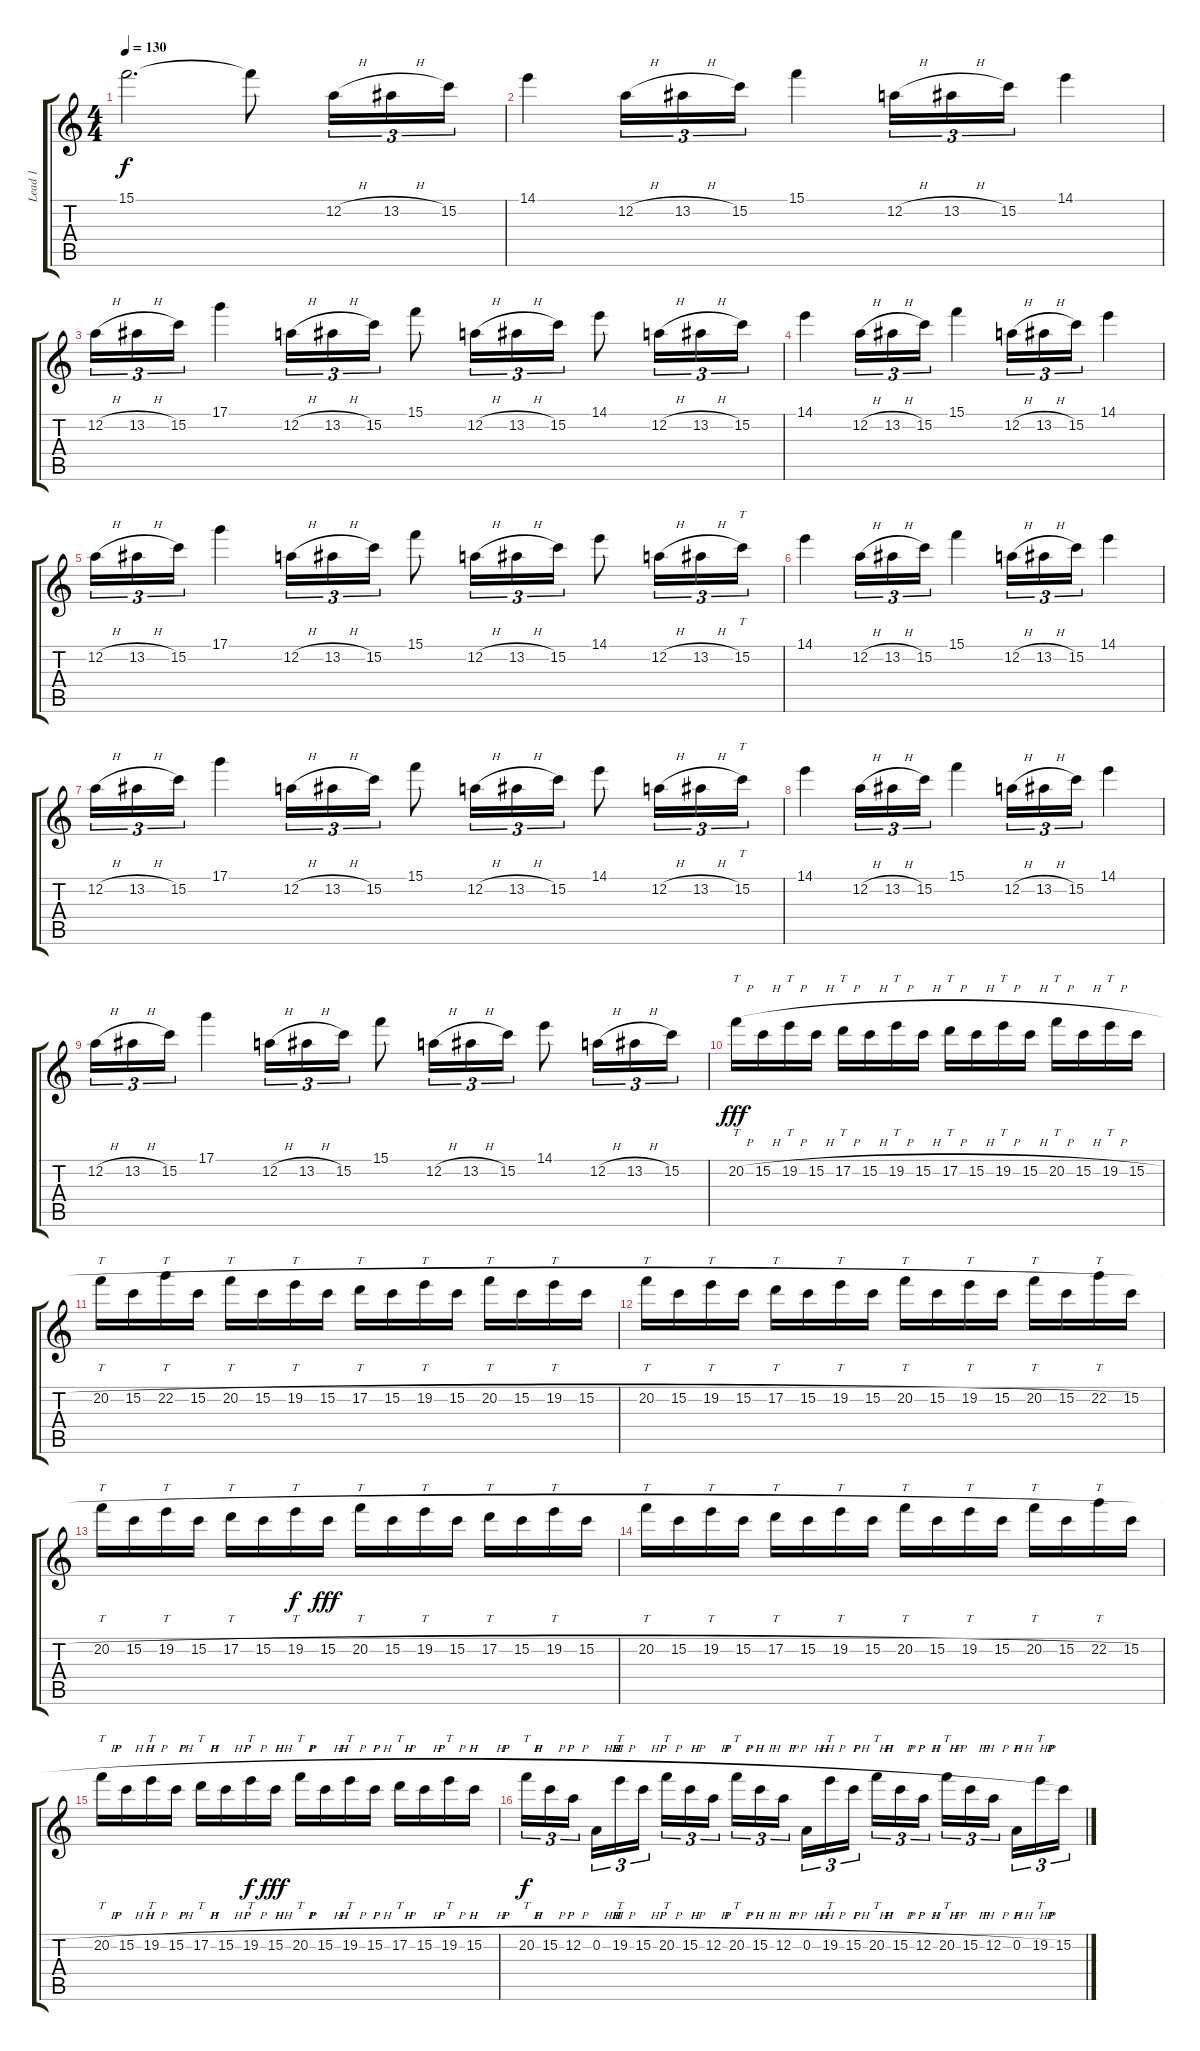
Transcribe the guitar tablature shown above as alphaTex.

\track ("Lead 1" "Lead 1") {instrument distortionguitar}
\staff {score tabs}
\tuning (D4 A3 F3 C3 G2 D2) {hide}
\ts (4 4)
\tempo 130
\clef g2
\ks c
15.1.2{d dy f} 15.1{t}.8 12.2{h}.16{tu (3 2)} 13.2{h}.16{tu (3 2)} 15.2.16{tu (3 2)} |
14.1.4 12.2{h}.16{tu (3 2)} 13.2{h}.16{tu (3 2)} 15.2.16{tu (3 2)} 15.1.4 12.2{h}.16{tu (3 2)} 13.2{h}.16{tu (3 2)} 15.2.16{tu (3 2)} 14.1.4 |
12.2{h}.16{tu (3 2)} 13.2{h}.16{tu (3 2)} 15.2.16{tu (3 2)} 17.1.4 12.2{h}.16{tu (3 2)} 13.2{h}.16{tu (3 2)} 15.2.16{tu (3 2)} 15.1.8 12.2{h}.16{tu (3 2)} 13.2{h}.16{tu (3 2)} 15.2.16{tu (3 2)} 14.1.8 12.2{h}.16{tu (3 2)} 13.2{h}.16{tu (3 2)} 15.2.16{tu (3 2)} |
14.1.4 12.2{h}.16{tu (3 2)} 13.2{h}.16{tu (3 2)} 15.2.16{tu (3 2)} 15.1.4 12.2{h}.16{tu (3 2)} 13.2{h}.16{tu (3 2)} 15.2.16{tu (3 2)} 14.1.4 |
12.2{h}.16{tu (3 2)} 13.2{h}.16{tu (3 2)} 15.2.16{tu (3 2)} 17.1.4 12.2{h}.16{tu (3 2)} 13.2{h}.16{tu (3 2)} 15.2.16{tu (3 2)} 15.1.8 12.2{h}.16{tu (3 2)} 13.2{h}.16{tu (3 2)} 15.2.16{tu (3 2)} 14.1.8 12.2{h}.16{tu (3 2)} 13.2{h}.16{tu (3 2)} 15.2.16{tt tu (3 2)} |
14.1.4 12.2{h}.16{tu (3 2)} 13.2{h}.16{tu (3 2)} 15.2.16{tu (3 2)} 15.1.4 12.2{h}.16{tu (3 2)} 13.2{h}.16{tu (3 2)} 15.2.16{tu (3 2)} 14.1.4 |
12.2{h}.16{tu (3 2)} 13.2{h}.16{tu (3 2)} 15.2.16{tu (3 2)} 17.1.4 12.2{h}.16{tu (3 2)} 13.2{h}.16{tu (3 2)} 15.2.16{tu (3 2)} 15.1.8 12.2{h}.16{tu (3 2)} 13.2{h}.16{tu (3 2)} 15.2.16{tu (3 2)} 14.1.8 12.2{h}.16{tu (3 2)} 13.2{h}.16{tu (3 2)} 15.2.16{tt tu (3 2)} |
14.1.4 12.2{h}.16{tu (3 2)} 13.2{h}.16{tu (3 2)} 15.2.16{tu (3 2)} 15.1.4 12.2{h}.16{tu (3 2)} 13.2{h}.16{tu (3 2)} 15.2.16{tu (3 2)} 14.1.4 |
12.2{h}.16{tu (3 2)} 13.2{h}.16{tu (3 2)} 15.2.16{tu (3 2)} 17.1.4 12.2{h}.16{tu (3 2)} 13.2{h}.16{tu (3 2)} 15.2.16{tu (3 2)} 15.1.8 12.2{h}.16{tu (3 2)} 13.2{h}.16{tu (3 2)} 15.2.16{tu (3 2)} 14.1.8 12.2{h}.16{tu (3 2)} 13.2{h}.16{tu (3 2)} 15.2.16{tu (3 2)} |
20.2{h}.16{tt dy fff} 15.2{h}.16 19.2{h}.16{tt} 15.2{h}.16 17.2{h}.16{tt} 15.2{h}.16 19.2{h}.16{tt} 15.2{h}.16 17.2{h}.16{tt} 15.2{h}.16 19.2{h}.16{tt} 15.2{h}.16 20.2{h}.16{tt} 15.2{h}.16 19.2{h}.16{tt} 15.2{h}.16 |
20.2{h}.16{tt} 15.2{h}.16 22.2{h}.16{tt} 15.2{h}.16 20.2{h}.16{tt} 15.2{h}.16 19.2{h}.16{tt} 15.2{h}.16 17.2{h}.16{tt} 15.2{h}.16 19.2{h}.16{tt} 15.2{h}.16 20.2{h}.16{tt} 15.2{h}.16 19.2{h}.16{tt} 15.2{h}.16 |
20.2{h}.16{tt} 15.2{h}.16 19.2{h}.16{tt} 15.2{h}.16 17.2{h}.16{tt} 15.2{h}.16 19.2{h}.16{tt} 15.2{h}.16 20.2{h}.16{tt} 15.2{h}.16 19.2{h}.16{tt} 15.2{h}.16 20.2{h}.16{tt} 15.2{h}.16 22.2{h}.16{tt} 15.2{h}.16 |
20.2{h}.16{tt} 15.2{h}.16 19.2{h}.16{tt} 15.2{h}.16 17.2{h}.16{tt} 15.2{h}.16 19.2{h}.16{tt dy f} 15.2{h}.16{dy fff} 20.2{h}.16{tt} 15.2{h}.16 19.2{h}.16{tt} 15.2{h}.16 17.2{h}.16{tt} 15.2{h}.16 19.2{h}.16{tt} 15.2{h}.16 |
20.2{h}.16{tt} 15.2{h}.16 19.2{h}.16{tt} 15.2{h}.16 17.2{h}.16{tt} 15.2{h}.16 19.2{h}.16{tt} 15.2{h}.16 20.2{h}.16{tt} 15.2{h}.16 19.2{h}.16{tt} 15.2{h}.16 20.2{h}.16{tt} 15.2{h}.16 22.2{h}.16{tt} 15.2{h}.16 |
20.2{h}.16{tt} 15.2{h}.16 19.2{h}.16{tt} 15.2{h}.16 17.2{h}.16{tt} 15.2{h}.16 19.2{h}.16{tt dy f} 15.2{h}.16{dy fff} 20.2{h}.16{tt} 15.2{h}.16 19.2{h}.16{tt} 15.2{h}.16 17.2{h}.16{tt} 15.2{h}.16 19.2{h}.16{tt} 15.2{h}.16 |
20.2{h}.16{tt tu (3 2) dy f} 15.2{h}.16{tu (3 2)} 12.2{h}.16{tu (3 2) beam splitsecondary} 0.2{h}.16{tu (3 2)} 19.2{h}.16{tt tu (3 2)} 15.2{h}.16{tu (3 2)} 20.2{h}.16{tt tu (3 2)} 15.2{h}.16{tu (3 2)} 12.2{h}.16{tu (3 2) beam splitsecondary} 20.2{h}.16{tt tu (3 2)} 15.2{h}.16{tu (3 2)} 12.2{h}.16{tu (3 2)} 0.2{h}.16{tu (3 2)} 19.2{h}.16{tt tu (3 2)} 15.2{h}.16{tu (3 2) beam splitsecondary} 20.2{h}.16{tt tu (3 2)} 15.2{h}.16{tu (3 2)} 12.2{h}.16{tu (3 2)} 20.2{h}.16{tt tu (3 2)} 15.2{h}.16{tu (3 2)} 12.2{h}.16{tu (3 2) beam splitsecondary} 0.2{h}.16{tu (3 2)} 19.2{h}.16{tt tu (3 2)} 15.2{h}.16{tu (3 2)}
